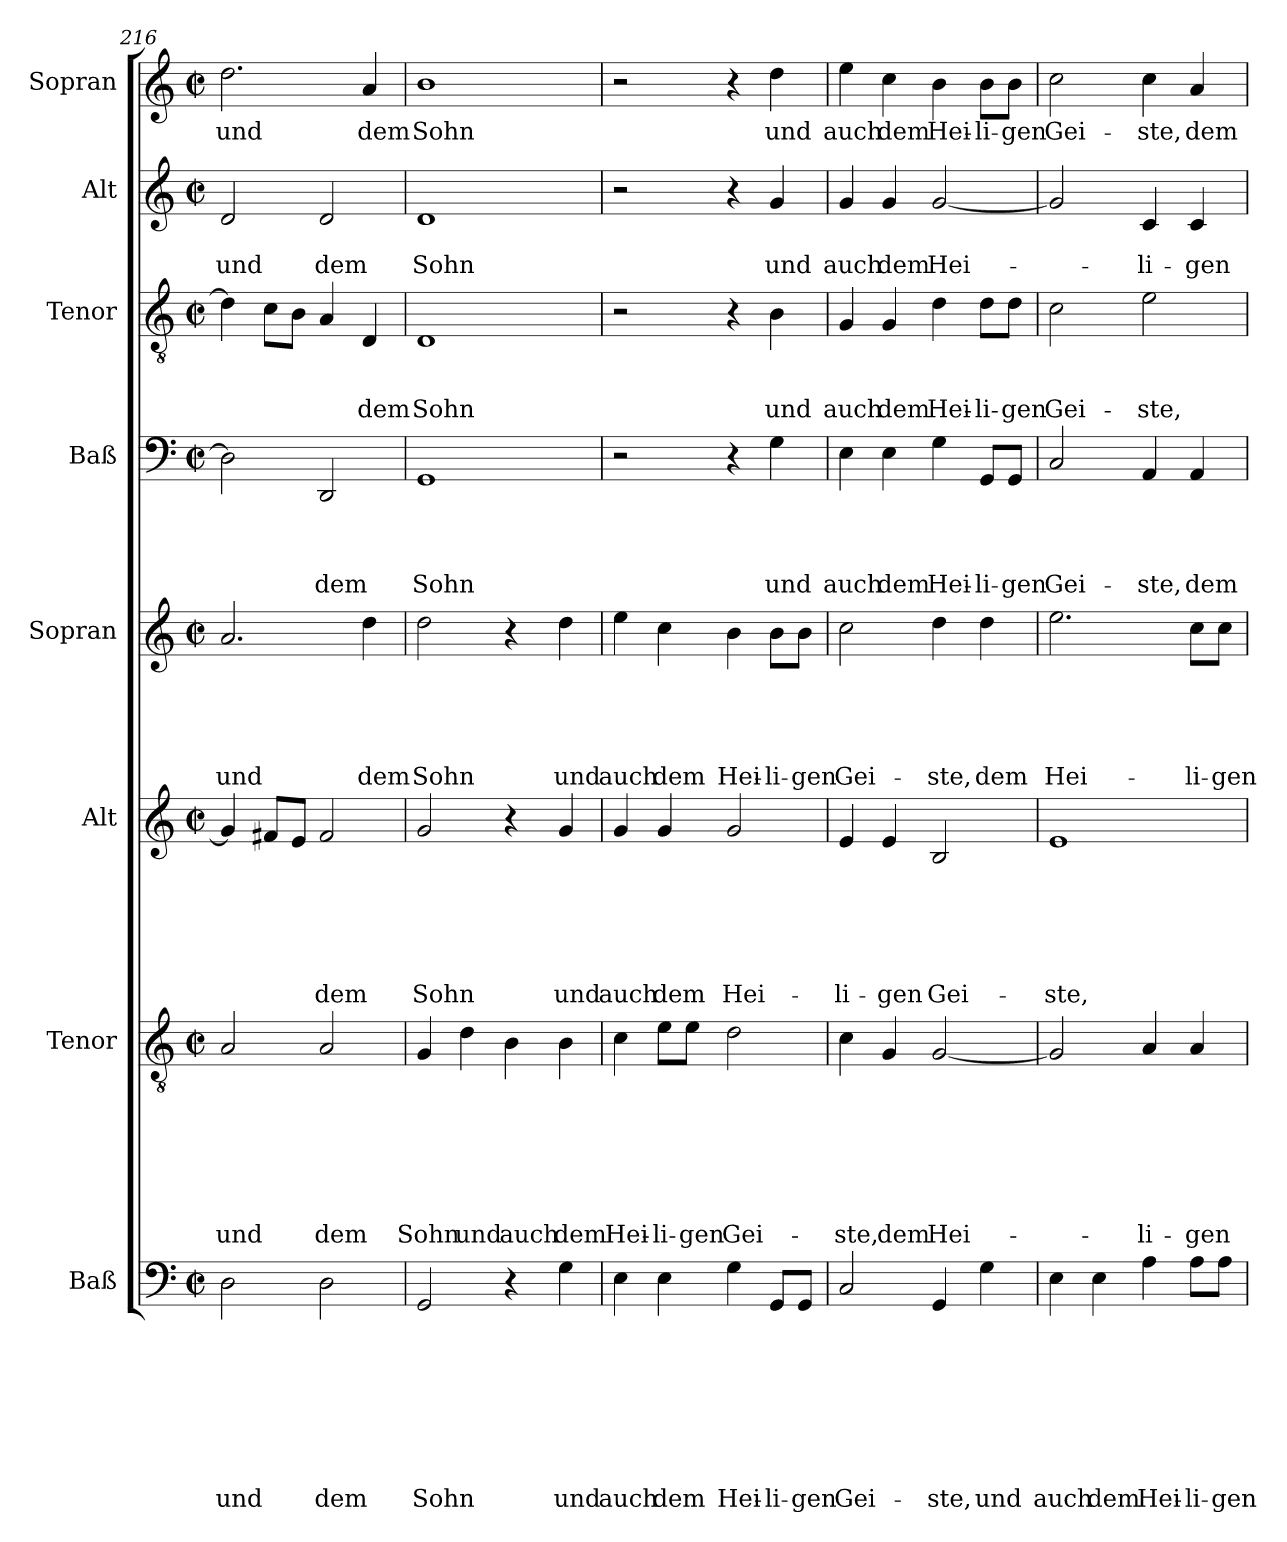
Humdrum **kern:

**kern	**text	**text	**text	**text	**text	**text	**text	**text	**kern	**text	**text	**text	**text	**text	**text	**text	**kern	**text	**text	**text	**text	**text	**text	**kern	**text	**text	**text	**text	**text	**kern	**text	**text	**text	**text	**kern	**text	**text	**text	**kern	**text	**text	**kern	**text
*part8	*part8	*part8	*part8	*part8	*part8	*part8	*part8	*part8	*part7	*part7	*part7	*part7	*part7	*part7	*part7	*part7	*part6	*part6	*part6	*part6	*part6	*part6	*part6	*part5	*part5	*part5	*part5	*part5	*part5	*part4	*part4	*part4	*part4	*part4	*part3	*part3	*part3	*part3	*part2	*part2	*part2	*part1	*part1
*staff8	*staff8	*staff8	*staff8	*staff8	*staff8	*staff8	*staff8	*staff8	*staff7	*staff7	*staff7	*staff7	*staff7	*staff7	*staff7	*staff7	*staff6	*staff6	*staff6	*staff6	*staff6	*staff6	*staff6	*staff5	*staff5	*staff5	*staff5	*staff5	*staff5	*staff4	*staff4	*staff4	*staff4	*staff4	*staff3	*staff3	*staff3	*staff3	*staff2	*staff2	*staff2	*staff1	*staff1
*I"Baß	*	*	*	*	*	*	*	*	*I"Tenor	*	*	*	*	*	*	*	*I"Alt	*	*	*	*	*	*	*I"Sopran	*	*	*	*	*	*I"Baß	*	*	*	*	*I"Tenor	*	*	*	*I"Alt	*	*	*I"Sopran	*
!!LO:PB:g=z
*clefF4	*	*	*	*	*	*	*	*	*clefGv2	*	*	*	*	*	*	*	*clefG2	*	*	*	*	*	*	*clefG2	*	*	*	*	*	*clefF4	*	*	*	*	*clefGv2	*	*	*	*clefG2	*	*	*clefG2	*
*k[]	*	*	*	*	*	*	*	*	*k[]	*	*	*	*	*	*	*	*k[]	*	*	*	*	*	*	*k[]	*	*	*	*	*	*k[]	*	*	*	*	*k[]	*	*	*	*k[]	*	*	*k[]	*
*C:	*	*	*	*	*	*	*	*	*C:	*	*	*	*	*	*	*	*C:	*	*	*	*	*	*	*C:	*	*	*	*	*	*C:	*	*	*	*	*C:	*	*	*	*C:	*	*	*C:	*
*M2/2	*	*	*	*	*	*	*	*	*M2/2	*	*	*	*	*	*	*	*M2/2	*	*	*	*	*	*	*M2/2	*	*	*	*	*	*M2/2	*	*	*	*	*M2/2	*	*	*	*M2/2	*	*	*M2/2	*
*met(c|)	*	*	*	*	*	*	*	*	*met(c|)	*	*	*	*	*	*	*	*met(c|)	*	*	*	*	*	*	*met(c|)	*	*	*	*	*	*met(c|)	*	*	*	*	*met(c|)	*	*	*	*met(c|)	*	*	*met(c|)	*
=216	=216	=216	=216	=216	=216	=216	=216	=216	=216	=216	=216	=216	=216	=216	=216	=216	=216	=216	=216	=216	=216	=216	=216	=216	=216	=216	=216	=216	=216	=216	=216	=216	=216	=216	=216	=216	=216	=216	=216	=216	=216	=216	=216
2D\	.	.	.	.	.	.	.	und	2A/	.	.	.	.	.	.	und	4g/]	.	.	.	.	.	.	2.a/	.	.	.	.	und	2D\]	.	.	.	.	4d\]	.	.	.	2d/	.	und	2.dd\	und
.	.	.	.	.	.	.	.	.	.	.	.	.	.	.	.	.	8f#X/L	.	.	.	.	.	.	.	.	.	.	.	.	.	.	.	.	.	8c\L	.	.	.	.	.	.	.	.
.	.	.	.	.	.	.	.	.	.	.	.	.	.	.	.	.	8e/J	.	.	.	.	.	.	.	.	.	.	.	.	.	.	.	.	.	8B\J	.	.	.	.	.	.	.	.
2D\	.	.	.	.	.	.	.	dem	2A/	.	.	.	.	.	.	dem	2f#/	.	.	.	.	.	dem	.	.	.	.	.	.	2DD/	.	.	.	dem	4A/	.	.	.	2d/	.	dem	.	.
.	.	.	.	.	.	.	.	.	.	.	.	.	.	.	.	.	.	.	.	.	.	.	.	4dd\	.	.	.	.	dem	.	.	.	.	.	4D/	.	.	dem	.	.	.	4a/	dem
=217	=217	=217	=217	=217	=217	=217	=217	=217	=217	=217	=217	=217	=217	=217	=217	=217	=217	=217	=217	=217	=217	=217	=217	=217	=217	=217	=217	=217	=217	=217	=217	=217	=217	=217	=217	=217	=217	=217	=217	=217	=217	=217	=217
2GG/	.	.	.	.	.	.	.	Sohn	4G/	.	.	.	.	.	.	Sohn	2g/	.	.	.	.	.	Sohn	2dd\	.	.	.	.	Sohn	1GG	.	.	.	Sohn	1D	.	.	Sohn	1d	.	Sohn	1b	Sohn
.	.	.	.	.	.	.	.	.	4d\	.	.	.	.	.	.	und	.	.	.	.	.	.	.	.	.	.	.	.	.	.	.	.	.	.	.	.	.	.	.	.	.	.	.
4r	.	.	.	.	.	.	.	.	4B\	.	.	.	.	.	.	auch	4r	.	.	.	.	.	.	4r	.	.	.	.	.	.	.	.	.	.	.	.	.	.	.	.	.	.	.
4G\	.	.	.	.	.	.	.	und	4B\	.	.	.	.	.	.	dem	4g/	.	.	.	.	.	und	4dd\	.	.	.	.	und	.	.	.	.	.	.	.	.	.	.	.	.	.	.
=218	=218	=218	=218	=218	=218	=218	=218	=218	=218	=218	=218	=218	=218	=218	=218	=218	=218	=218	=218	=218	=218	=218	=218	=218	=218	=218	=218	=218	=218	=218	=218	=218	=218	=218	=218	=218	=218	=218	=218	=218	=218	=218	=218
4E\	.	.	.	.	.	.	.	auch	4c\	.	.	.	.	.	.	Hei-	4g/	.	.	.	.	.	auch	4ee\	.	.	.	.	auch	2r	.	.	.	.	2r	.	.	.	2r	.	.	2r	.
4E\	.	.	.	.	.	.	.	dem	8e\L	.	.	.	.	.	.	-li-	4g/	.	.	.	.	.	dem	4cc\	.	.	.	.	dem	.	.	.	.	.	.	.	.	.	.	.	.	.	.
.	.	.	.	.	.	.	.	.	8e\J	.	.	.	.	.	.	-gen	.	.	.	.	.	.	.	.	.	.	.	.	.	.	.	.	.	.	.	.	.	.	.	.	.	.	.
4G\	.	.	.	.	.	.	.	Hei-	2d\	.	.	.	.	.	.	Gei-	2g/	.	.	.	.	.	Hei-	4b\	.	.	.	.	Hei-	4r	.	.	.	.	4r	.	.	.	4r	.	.	4r	.
8GG/L	.	.	.	.	.	.	.	-li-	.	.	.	.	.	.	.	.	.	.	.	.	.	.	.	8b\L	.	.	.	.	-li-	4G\	.	.	.	und	4B\	.	.	und	4g/	.	und	4dd\	und
8GG/J	.	.	.	.	.	.	.	-gen	.	.	.	.	.	.	.	.	.	.	.	.	.	.	.	8b\J	.	.	.	.	-gen	.	.	.	.	.	.	.	.	.	.	.	.	.	.
=219	=219	=219	=219	=219	=219	=219	=219	=219	=219	=219	=219	=219	=219	=219	=219	=219	=219	=219	=219	=219	=219	=219	=219	=219	=219	=219	=219	=219	=219	=219	=219	=219	=219	=219	=219	=219	=219	=219	=219	=219	=219	=219	=219
2C/	.	.	.	.	.	.	.	Gei-	4c\	.	.	.	.	.	.	-ste,	4e/	.	.	.	.	.	-li-	2cc\	.	.	.	.	Gei-	4E\	.	.	.	auch	4G/	.	.	auch	4g/	.	auch	4ee\	auch
.	.	.	.	.	.	.	.	.	4G/	.	.	.	.	.	.	dem	4e/	.	.	.	.	.	-gen	.	.	.	.	.	.	4E\	.	.	.	dem	4G/	.	.	dem	4g/	.	dem	4cc\	dem
4GG/	.	.	.	.	.	.	.	-ste,	[2G/	.	.	.	.	.	.	Hei-	2B/	.	.	.	.	.	Gei-	4dd\	.	.	.	.	-ste,	4G\	.	.	.	Hei-	4d\	.	.	Hei-	[2g/	.	Hei-	4b\	Hei-
4G\	.	.	.	.	.	.	.	und	.	.	.	.	.	.	.	.	.	.	.	.	.	.	.	4dd\	.	.	.	.	dem	8GG/L	.	.	.	-li-	8d\L	.	.	-li-	.	.	.	8b\L	-li-
.	.	.	.	.	.	.	.	.	.	.	.	.	.	.	.	.	.	.	.	.	.	.	.	.	.	.	.	.	.	8GG/J	.	.	.	-gen	8d\J	.	.	-gen	.	.	.	8b\J	-gen
=220	=220	=220	=220	=220	=220	=220	=220	=220	=220	=220	=220	=220	=220	=220	=220	=220	=220	=220	=220	=220	=220	=220	=220	=220	=220	=220	=220	=220	=220	=220	=220	=220	=220	=220	=220	=220	=220	=220	=220	=220	=220	=220	=220
4E\	.	.	.	.	.	.	.	auch	2G/]	.	.	.	.	.	.	.	1e	.	.	.	.	.	-ste,	2.ee\	.	.	.	.	Hei-	2C/	.	.	.	Gei-	2c\	.	.	Gei-	2g/]	.	.	2cc\	Gei-
4E\	.	.	.	.	.	.	.	dem	.	.	.	.	.	.	.	.	.	.	.	.	.	.	.	.	.	.	.	.	.	.	.	.	.	.	.	.	.	.	.	.	.	.	.
4A\	.	.	.	.	.	.	.	Hei-	4A/	.	.	.	.	.	.	-li-	.	.	.	.	.	.	.	.	.	.	.	.	.	4AA/	.	.	.	-ste,	2e\	.	.	-ste,	4c/	.	-li-	4cc\	-ste,
8A\L	.	.	.	.	.	.	.	-li-	4A/	.	.	.	.	.	.	-gen	.	.	.	.	.	.	.	8cc\L	.	.	.	.	-li-	4AA/	.	.	.	dem	.	.	.	.	4c/	.	-gen	4a/	dem
8A\J	.	.	.	.	.	.	.	-gen	.	.	.	.	.	.	.	.	.	.	.	.	.	.	.	8cc\J	.	.	.	.	-gen	.	.	.	.	.	.	.	.	.	.	.	.	.	.
=	=	=	=	=	=	=	=	=	=	=	=	=	=	=	=	=	=	=	=	=	=	=	=	=	=	=	=	=	=	=	=	=	=	=	=	=	=	=	=	=	=	=	=
*-	*-	*-	*-	*-	*-	*-	*-	*-	*-	*-	*-	*-	*-	*-	*-	*-	*-	*-	*-	*-	*-	*-	*-	*-	*-	*-	*-	*-	*-	*-	*-	*-	*-	*-	*-	*-	*-	*-	*-	*-	*-	*-	*-
